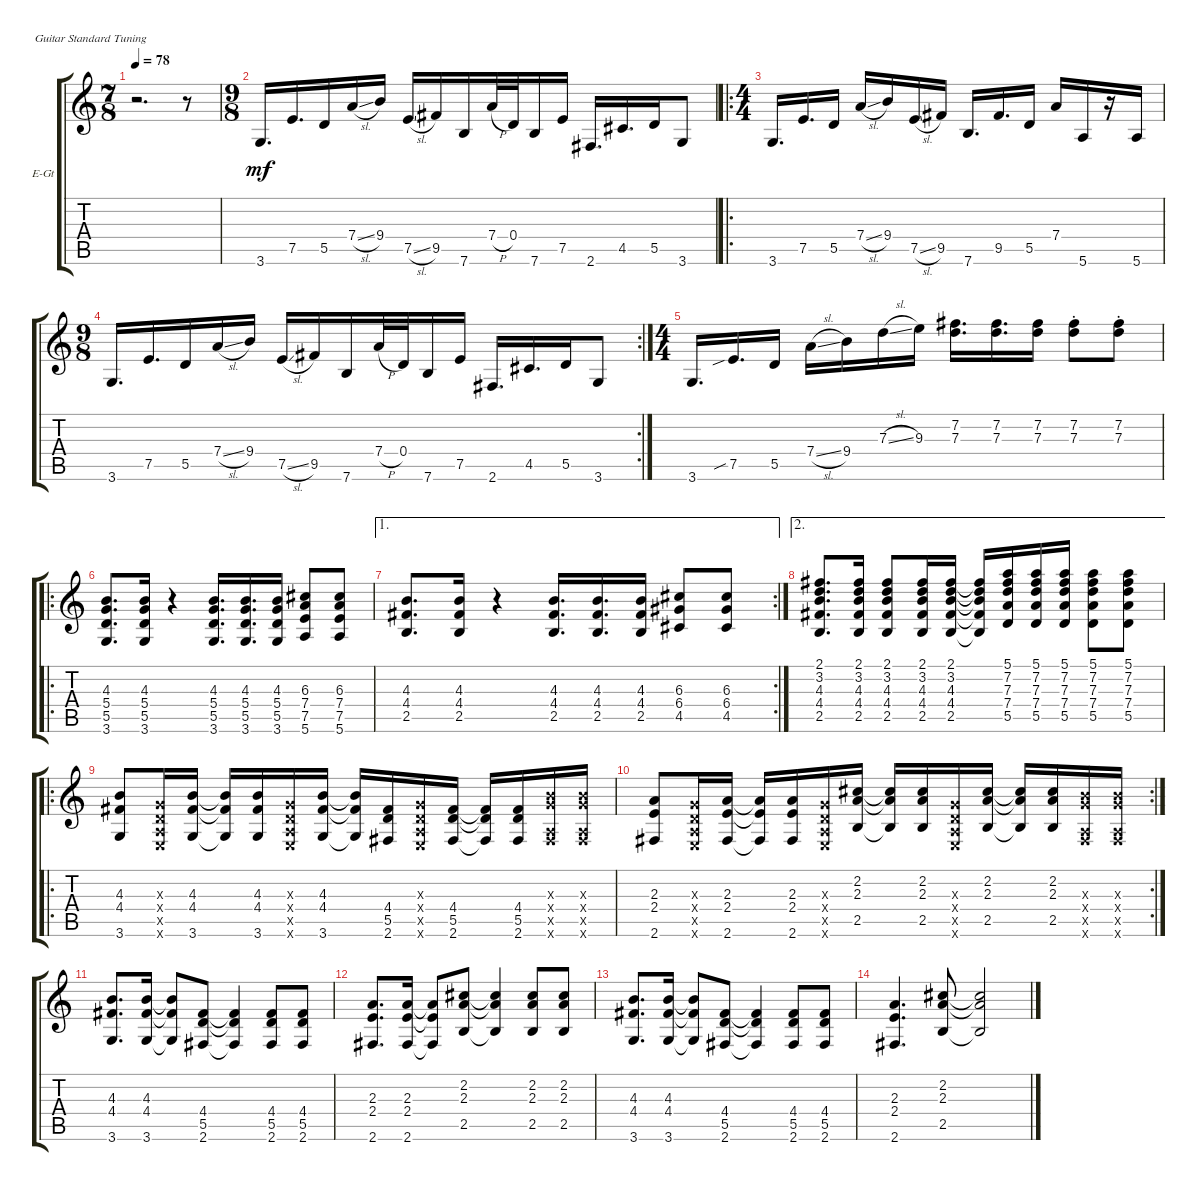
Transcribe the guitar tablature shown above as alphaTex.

\defaultSystemsLayout 4
\bracketExtendMode groupsimilarinstruments
\firstSystemTrackNameOrientation horizontal
\otherSystemsTrackNameOrientation horizontal
\track ("Electric Guitar 2" "E-Gt") {solo instrument electricguitarclean}
\staff {score tabs}
\tuning (E4 B3 G3 D3 A2 E2)
\ts (7 8)
\tempo 78
\clef g2
\ks c
r.2{d dy mf} r.8 |
\ts (9 8)
3.6.16{d} 7.5.16{d} 5.5.16 7.4{sl}.16 9.4.16 7.5{sl}.16 9.5.16 7.6.16 7.4{h}.32 0.4.32 7.6.16 7.5.16 2.6.16{d} 4.5.16{d} 5.5.16 3.6.8 |
\ro
\ts (4 4)
\scale
0.559427 3.6.16{d} 7.5.16{d} 5.5.16 7.4{sl}.16 9.4.16 7.5{sl}.16 9.5.16 7.6.16{d} 9.5.16{d} 5.5.16 7.4.16 5.6.16 r.16 5.6.16 |
\rc 2
\ts (9 8)
\scale
0.440578 3.6.16{d} 7.5.16{d} 5.5.16 7.4{sl}.16 9.4.16 7.5{sl}.16 9.5.16 7.6.16 7.4{h}.32 0.4.32 7.6.16 7.5.16 2.6.16{d} 4.5.16{d} 5.5.16 3.6.8 |
\ts (4 4)
3.6.16{d} 7.5{sib}.16{d} 5.5.16 7.4{sl}.16 9.4.16 7.3{sl}.16 9.3.16 (7.3 7.2).16{d} (7.3 7.2).16{d} (7.3 7.2).16 (7.3{st} 7.2).8 (7.3{st} 7.2).8 |
\ro
(3.6 5.5 5.4 4.3).8{d} (3.6 5.5 5.4 4.3).16 r.4 (3.6 5.5 5.4 4.3).16{d} (5.5 4.3 5.4 3.6).16{d} (5.5 4.3 5.4 3.6).16 (5.6 7.5 7.4 6.3).8 (5.6 7.5 7.4 6.3).8 |
\ae 1
\rc 2
(2.5 4.4 4.3).8{d} (4.4 2.5 4.3).16 r.4 (2.5 4.4 4.3).16{d} (2.5 4.4 4.3).16{d} (2.5 4.4 4.3).16 (4.5 6.4 6.3).8 (4.5 6.4 6.3).8 |
\ae 2
(2.5 4.4 4.3 3.2 2.1).8{d} (2.5 4.4 4.3 3.2 2.1).16 (2.5 4.4 4.3 3.2 2.1).8 (2.5 4.4 4.3 3.2 2.1).16 (2.5 4.4 4.3 3.2 2.1).16 (2.1{t} 3.2{t} 4.3{t} 4.4{t} 2.5{t}).16 (5.1 7.2 7.3 7.4 5.5).16 (5.1 7.2 7.3 7.4 5.5).16 (5.1 7.2 7.3 7.4 5.5).16 (5.1 7.2 7.3 7.4 5.5).8 (5.1 7.2 7.3 7.4 5.5).8 |
\ro
(3.6 4.4 4.3).8 (0.3{x} 0.4{x} 0.5{x} 0.6{x}).16 (3.6 4.4 4.3).16 (4.4{t} 4.3{t} 3.6{t}).16 (3.6 4.4 4.3).16 (0.4{x} 0.3{x} 0.5{x} 0.6{x}).16 (3.6 4.4 4.3).16 (3.6{t} 4.4{t} 4.3{t}).16 (2.6 4.4 5.5).16 (0.4{x} 0.3{x} 0.5{x} 0.6{x}).16 (2.6 4.4 5.5).16 (4.4{t} 2.6{t} 5.5{t}).16 (2.6 4.4 5.5).16 (2.6{x} 5.4{x} 4.3{x} 0.5{x}).16 (2.6{x} 5.4{x} 4.3{x} 0.5{x}).16 |
\rc 2
(2.6 2.4 2.3).8 (0.3{x} 0.4{x} 0.5{x} 0.6{x}).16 (2.6 2.4 2.3).16 (2.4{t} 2.3{t} 2.6{t}).16 (2.6 2.4 2.3).16 (0.4{x} 0.3{x} 0.5{x} 0.6{x}).16 (2.3 2.5 2.2).16 (2.3{t} 2.2{t} 2.5{t}).16 (2.3 2.2 2.5).16 (0.4{x} 0.3{x} 0.5{x} 0.6{x}).16 (2.3 2.2 2.5).16 (2.3{t} 2.5{t} 2.2{t}).16 (2.3 2.2 2.5).16 (2.6{x} 5.4{x} 4.3{x} 0.5{x}).16 (2.6{x} 5.4{x} 4.3{x} 0.5{x}).16 |
(3.6 4.4 4.3).8{d} (3.6 4.3 4.4).16 (3.6{t} 4.4{t} 4.3{t}).8 (2.6 4.4 5.5).8 (4.4{t} 5.5{t} 2.6{t}).4 (2.6 5.5 4.4).8 (2.6 5.5 4.4).8 |
(2.6 2.4 2.3).8{d} (2.6 2.3 2.4).16 (2.6{t} 2.4{t} 2.3{t}).8 (2.3 2.2 2.5).8 (2.5{t} 2.3{t} 2.2{t}).4 (2.5 2.2 2.3).8 (2.5 2.3 2.2).8 |
(3.6 4.4 4.3).8{d} (3.6 4.3 4.4).16 (3.6{t} 4.4{t} 4.3{t}).8 (2.6 4.4 5.5).8 (4.4{t} 5.5{t} 2.6{t}).4 (2.6 5.5 4.4).8 (2.6 5.5 4.4).8 |
(2.6 2.4 2.3).4{d} (2.5 2.3 2.2).8 (2.5{t} 2.3{t} 2.2{t}).2
